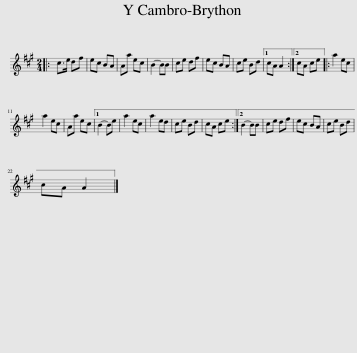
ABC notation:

X:1
L:1/8
M:2/4
I:linebreak $
K:A
V:1 treble
V:1
|: c>e df | ec BA | Aa ec | B2- BB | ce df | %5
 ec BA | ce Bd |1 cA A2 :|2 cA ce |: a2 ec |$ %10
 a2 ec | Aa ec |1 B2- Be | a2 ec | a2 ed | %15
 ce Bd | cA ce :|2 B2- BB | ce df | ec BA | %20
 ce Bd |$ cA A2 |] %22
